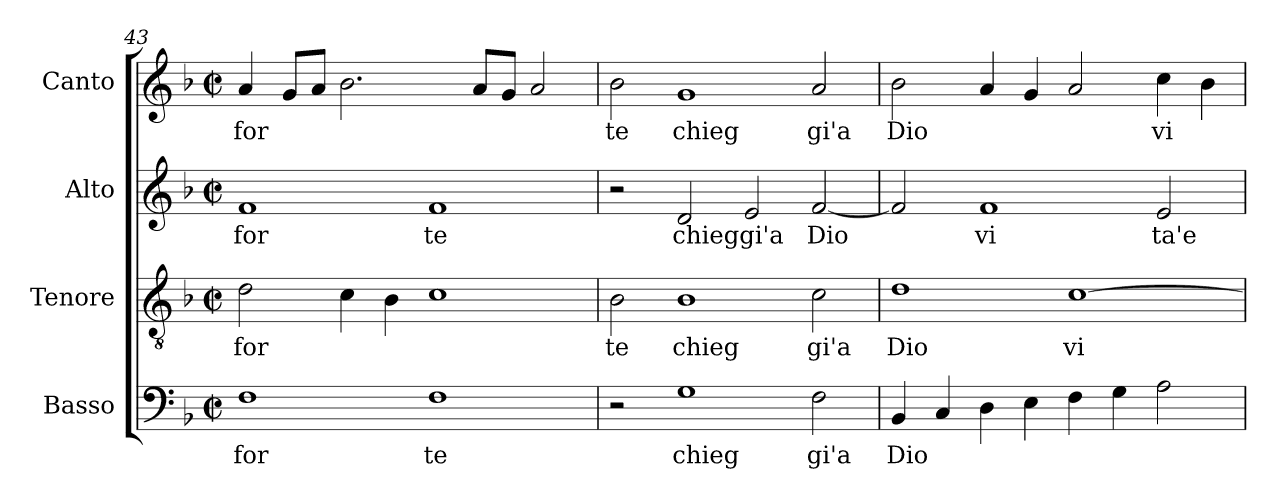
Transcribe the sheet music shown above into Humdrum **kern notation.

**kern	**text	**kern	**text	**kern	**text	**kern	**text
*part4	*part4	*part3	*part3	*part2	*part2	*part1	*part1
*staff4	*staff4	*staff3	*staff3	*staff2	*staff2	*staff1	*staff1
*I"Basso	*	*I"Tenore	*	*I"Alto	*	*I"Canto	*
*clefF4	*	*clefGv2	*	*clefG2	*	*clefG2	*
*k[b-]	*	*k[b-]	*	*k[b-]	*	*k[b-]	*
*F:	*	*F:	*	*F:	*	*F:	*
*M2/2	*	*M2/2	*	*M2/2	*	*M2/2	*
*met(c|)	*	*met(c|)	*	*met(c|)	*	*met(c|)	*
=43	=43	=43	=43	=43	=43	=43	=43
!	!LO:LY:b:cj	!	!LO:LY:b:cj	!	!LO:LY:b:cj	!	!LO:LY:b:cj
1F	for	2d\	for	1f	for	4a/	for
!	!	!	!	!	!	!	!LO:LY:b:cj
.	.	.	.	.	.	8g/L	.
!	!	!	!	!	!	!	!LO:LY:b:cj
.	.	.	.	.	.	8a/J	.
!	!	!	!LO:LY:b:cj	!	!	!	!LO:LY:b:cj
.	.	4c\	.	.	.	2.b-\	.
!	!	!	!LO:LY:b:cj	!	!	!	!
.	.	4B-\	.	.	.	.	.
!	!LO:LY:b:cj	!	!LO:LY:b:cj	!	!LO:LY:b:cj	!	!
1F	te	1c	.	1f	te	.	.
!	!	!	!	!	!	!	!LO:LY:b:cj
.	.	.	.	.	.	8a/L	.
!	!	!	!	!	!	!	!LO:LY:b:cj
.	.	.	.	.	.	8g/J	.
!	!	!	!	!	!	!	!LO:LY:b:cj
.	.	.	.	.	.	2a/	.
=44	=44	=44	=44	=44	=44	=44	=44
!	!	!	!LO:LY:b:cj	!	!	!	!LO:LY:b:cj
2r	.	2B-\	te	2r	.	2b-\	te
!	!LO:LY:b:cj	!	!LO:LY:b:cj	!	!LO:LY:b:cj	!	!LO:LY:b:cj
1G	chieg	1B-	chieg	2d/	chieggi'a	1g	chieg
!	!	!	!	!	!LO:LY:b:cj	!	!
.	.	.	.	2e/	.	.	.
!	!LO:LY:b:cj	!	!LO:LY:b:cj	!	!LO:LY:b:cj	!	!LO:LY:b:cj
2F\	gi'a	2c\	gi'a	[<2f/	Dio	2a/	gi'a
=45	=45	=45	=45	=45	=45	=45	=45
!	!LO:LY:b:cj	!	!LO:LY:b:cj	!	!LO:LY:b:cj	!	!LO:LY:b:cj
4BB-/	Dio	1d	Dio	2f/]	.	2b-\	Dio
!	!LO:LY:b:cj	!	!	!	!	!	!
4C/	.	.	.	.	.	.	.
!	!LO:LY:b:cj	!	!	!	!LO:LY:b:cj	!	!LO:LY:b:cj
4D\	.	.	.	1f	vi	4a/	.
!	!LO:LY:b:cj	!	!	!	!	!	!LO:LY:b:cj
4E\	.	.	.	.	.	4g/	.
!	!LO:LY:b:cj	!	!LO:LY:b:cj	!	!	!	!LO:LY:b:cj
4F\	.	[<1c	vi	.	.	2a/	.
!	!LO:LY:b:cj	!	!	!	!	!	!
4G\	.	.	.	.	.	.	.
!	!LO:LY:b:cj	!	!	!	!LO:LY:b:cj	!	!LO:LY:b:cj
2A\	.	.	.	2e/	ta'e	4cc\	vi
!	!	!	!	!	!	!	!LO:LY:b:cj
.	.	.	.	.	.	4b-\	.
=	=	=	=	=	=	=	=
*-	*-	*-	*-	*-	*-	*-	*-
